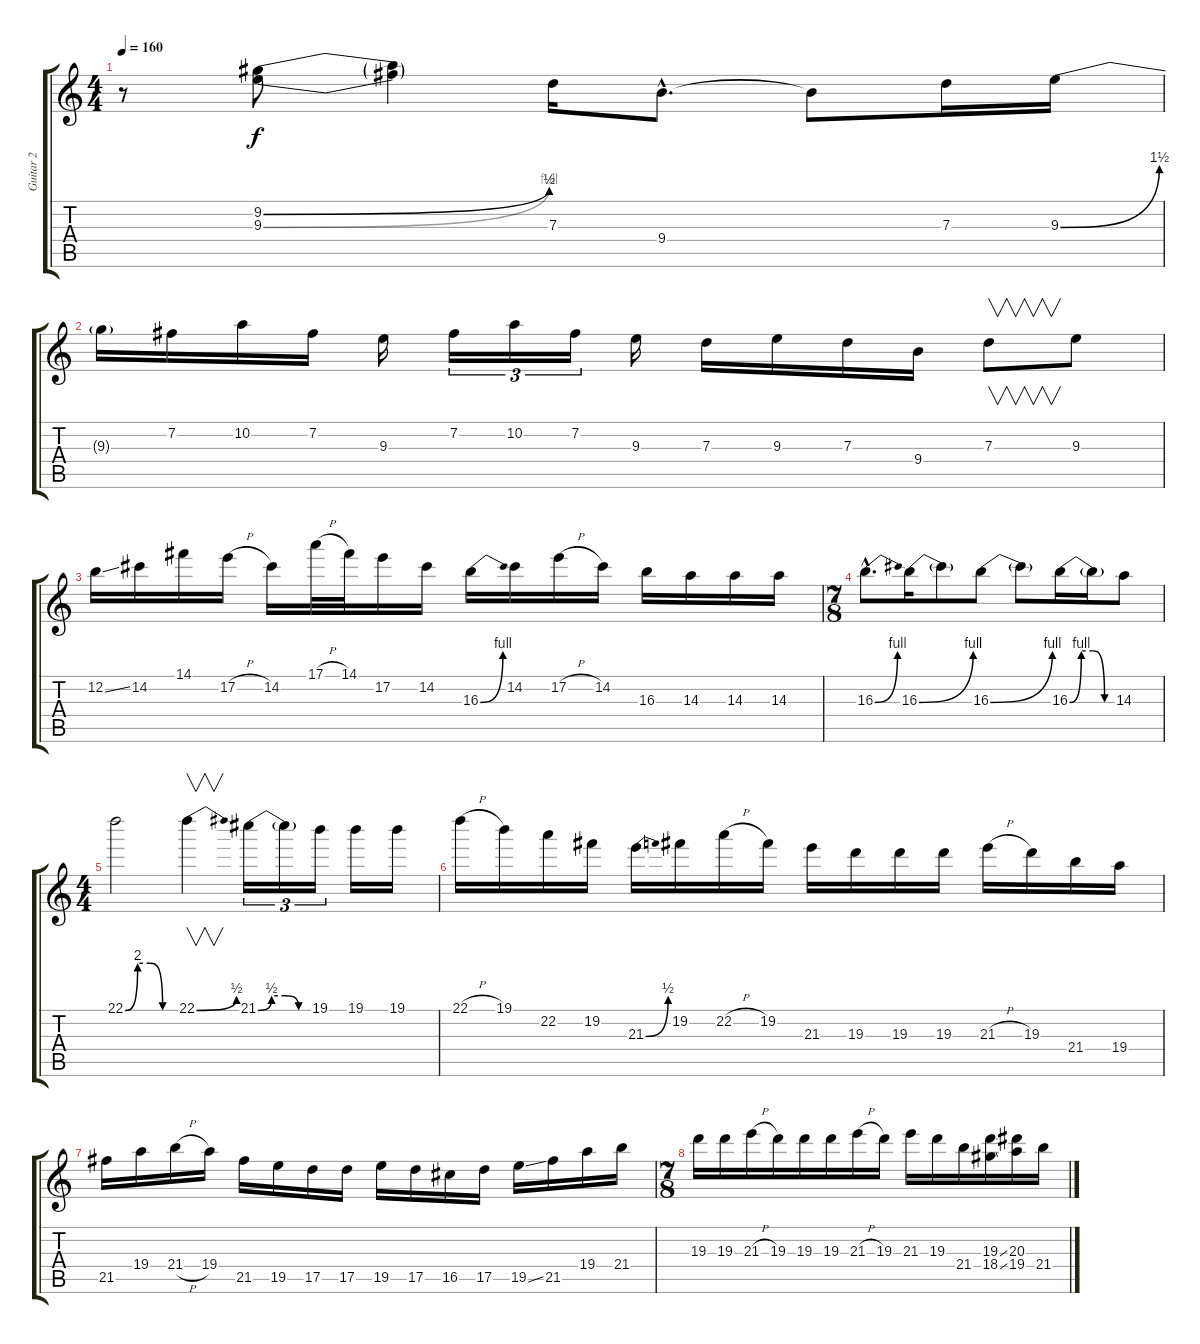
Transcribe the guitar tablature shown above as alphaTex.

\track ("Guitar 2" "Guitar 2") {instrument distortionguitar}
\staff {score tabs}
\tuning (E4 B3 G3 D3 A2 E2) {hide}
\ts (4 4)
\tempo 160
\clef g2
\ks c
r.8{dy f} (9.2{be (bend 0 0 60 2)} 9.3{be (bend 0 0 60 4)}).8 (9.2{t} 9.3{t}).4 7.3.16 9.4{hac}.8{d} 9.4{t}.8 7.3.16 9.3{be (bend 0 0 60 6)}.16 |
9.3{t}.16 7.2.16 10.2.16 7.2.16 9.3.16 7.2.16{tu (3 2)} 10.2.16{tu (3 2)} 7.2.16{tu (3 2)} 9.3.16 7.3.16 9.3.16 7.3.16 9.4.16 7.3.8{v} 9.3.8 |
12.2{ss}.16 14.2.16 14.1.16 17.2{h}.16 14.2.16 17.1{h}.32 14.1.32 17.2.16 14.2.16 16.3{be (bend 0 0 60 4)}.16 14.2.16 17.2{h}.16 14.2.16 16.3.16 14.3.16 14.3.16 14.3.16 |
\ts (7 8)
16.3{be (bend 0 0 60 4) hac}.8{d} 16.3{be (bend 0 0 60 4)}.16 16.3{t}.8 16.3{be (bend 0 0 60 4)}.8 16.3{t}.8 16.3{be (custom 0 0 15 4 30 4 45 0 60 0)}.16 16.3{t}.16 14.3.8 |
\ts (4 4)
22.1{be (custom 0 0 15 8 30 8 45 0 60 0)}.2 22.1{be (bend 0 0 60 2)}.4{v} 21.1{be (custom 0 0 15 2 30 2 45 0 60 0)}.16{tu (3 2)} 21.1{t}.16{tu (3 2)} 19.1.16{tu (3 2)} 19.1.16 19.1.16 |
22.1{h}.16 19.1.16 22.2.16 19.2.16 21.3{be (bend 0 0 60 2)}.16 19.2.16 22.2{h}.16 19.2.16 21.3.16 19.3.16 19.3.16 19.3.16 21.3{h}.16 19.3.16 21.4.16 19.4.16 |
21.5.16 19.4.16 21.4{h}.16 19.4.16 21.5.16 19.5.16 17.5.16 17.5.16 19.5.16 17.5.16 16.5.16 17.5.16 19.5{ss}.16 21.5.16 19.4.16 21.4.16 |
\ts (7 8)
19.3.16 19.3.16 21.3{h}.16 19.3.16 19.3.16 19.3.16 21.3{h}.16 19.3.16 21.3.16 19.3.16 21.4.16 (19.3{ss} 18.4{ss}).16 (20.3 19.4).16 21.4.16
